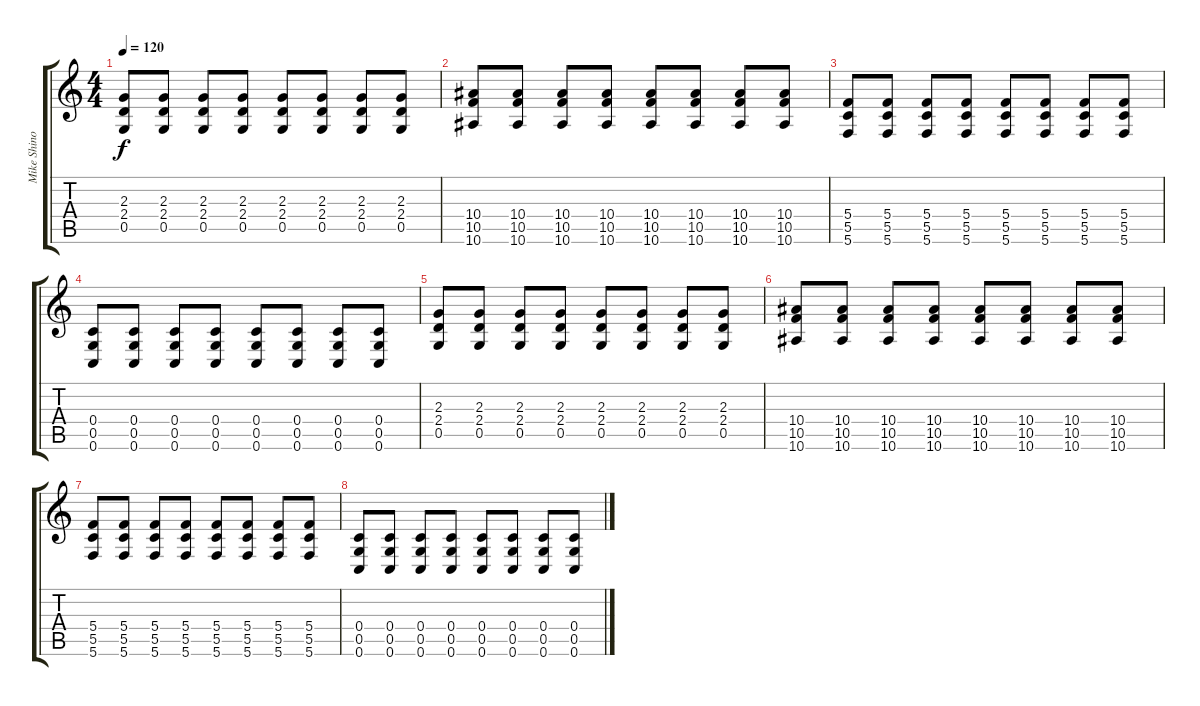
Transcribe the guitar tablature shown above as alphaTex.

\track ("Mike Shinoda" "Mike Shino") {instrument distortionguitar}
\staff {score tabs}
\tuning (D4 A3 F3 C3 G2 C2) {hide}
\ts (4 4)
\tempo 120
\clef g2
\ks c
(2.3 2.4 0.5).8{dy f} (2.3 2.4 0.5).8 (2.3 2.4 0.5).8 (2.3 2.4 0.5).8 (2.3 2.4 0.5).8 (2.3 2.4 0.5).8 (2.3 2.4 0.5).8 (2.3 2.4 0.5).8 |
(10.4 10.5 10.6).8 (10.4 10.5 10.6).8 (10.4 10.5 10.6).8 (10.4 10.5 10.6).8 (10.4 10.5 10.6).8 (10.4 10.5 10.6).8 (10.4 10.5 10.6).8 (10.4 10.5 10.6).8 |
(5.4 5.5 5.6).8 (5.4 5.5 5.6).8 (5.4 5.5 5.6).8 (5.4 5.5 5.6).8 (5.4 5.5 5.6).8 (5.4 5.5 5.6).8 (5.4 5.5 5.6).8 (5.4 5.5 5.6).8 |
(0.4 0.5 0.6).8 (0.4 0.5 0.6).8 (0.4 0.5 0.6).8 (0.4 0.5 0.6).8 (0.4 0.5 0.6).8 (0.4 0.5 0.6).8 (0.4 0.5 0.6).8 (0.4 0.5 0.6).8 |
(2.3 2.4 0.5).8 (2.3 2.4 0.5).8 (2.3 2.4 0.5).8 (2.3 2.4 0.5).8 (2.3 2.4 0.5).8 (2.3 2.4 0.5).8 (2.3 2.4 0.5).8 (2.3 2.4 0.5).8 |
(10.4 10.5 10.6).8 (10.4 10.5 10.6).8 (10.4 10.5 10.6).8 (10.4 10.5 10.6).8 (10.4 10.5 10.6).8 (10.4 10.5 10.6).8 (10.4 10.5 10.6).8 (10.4 10.5 10.6).8 |
(5.4 5.5 5.6).8 (5.4 5.5 5.6).8 (5.4 5.5 5.6).8 (5.4 5.5 5.6).8 (5.4 5.5 5.6).8 (5.4 5.5 5.6).8 (5.4 5.5 5.6).8 (5.4 5.5 5.6).8 |
(0.4 0.5 0.6).8 (0.4 0.5 0.6).8 (0.4 0.5 0.6).8 (0.4 0.5 0.6).8 (0.4 0.5 0.6).8 (0.4 0.5 0.6).8 (0.4 0.5 0.6).8 (0.4 0.5 0.6).8
